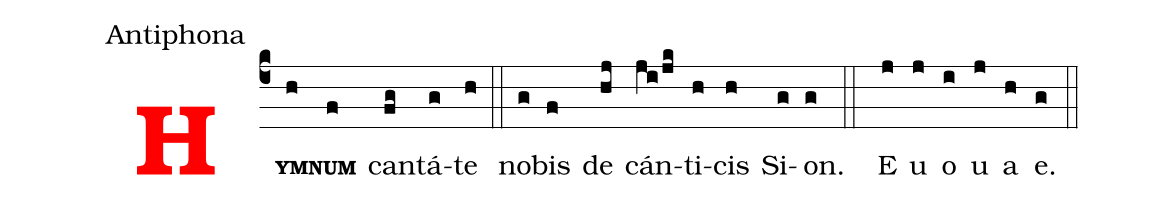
office-part: Antiphona;
%%
<v>\bf\textcolor{red}{H}</v><v>\bf\scriptsize{YM}</v>(c4h)<v>\bf\scriptsize{NUM}</v>(f)
can(fg)tá(g)te(h) (::)
no(g)bis(f) de(hj) cán(ji/jk)ti(h)cis(h) Si(g)on.(g )
(:: ) E(j) u(j) o(i) u(j) a(h) e.(g) (::)
